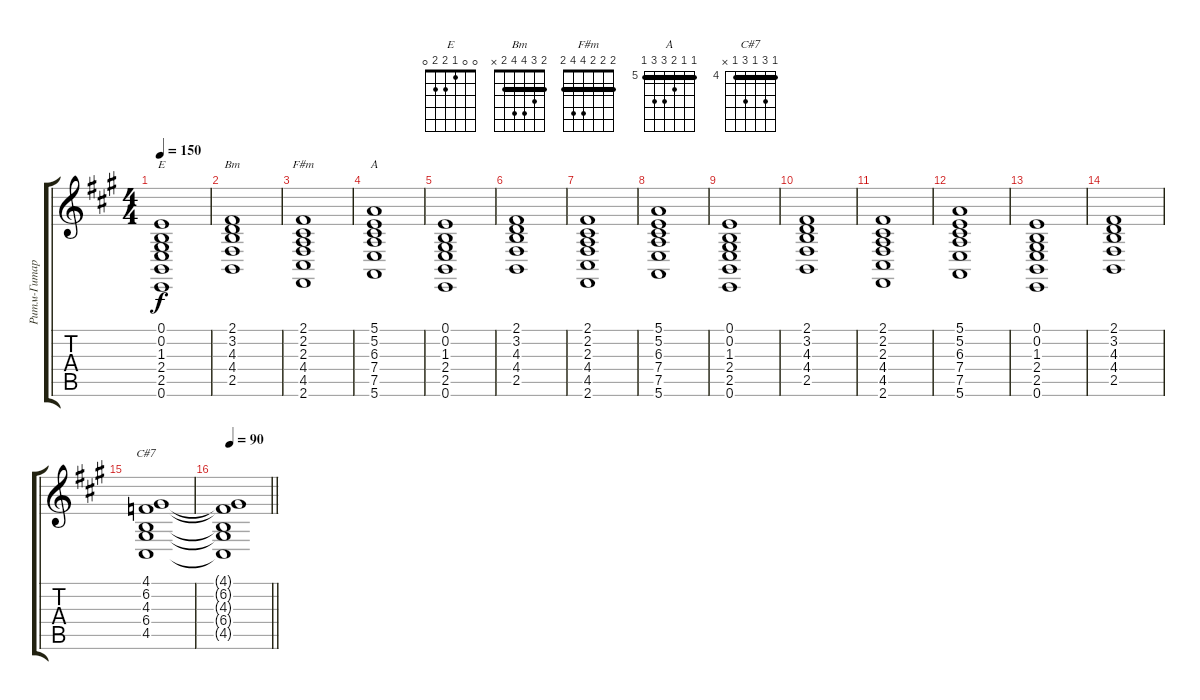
\track ("Ритм-Гитара (Бой)" "Ритм-Гитар") {instrument orchestralharp}
\staff {score tabs}
\tuning (E4 B3 G3 D3 A2 E2) {hide}
\chord ("E" 0 0 1 2 2 0)
\chord ("Bm" 2 3 4 4 2 x) {barre 2}
\chord ("F#m" 2 2 2 4 4 2) {barre 2}
\chord ("A" 5 5 6 7 7 5) {firstfret 5 barre 5}
\chord ("C#7" 4 6 4 6 4 x) {firstfret 4 barre 4}
\ts (4 4)
\tempo 150
\clef g2
\ks f#minor
(0.1 0.2 1.3 2.4 2.5 0.6).1{ch "E" dy f} |
(2.1 3.2 4.3 4.4 2.5).1{ch "Bm"} |
(2.1 2.2 2.3 4.4 4.5 2.6).1{ch "F#m"} |
(5.1 5.2 6.3 7.4 7.5 5.6).1{ch "A"} |
(0.1 0.2 1.3 2.4 2.5 0.6).1 |
(2.1 3.2 4.3 4.4 2.5).1 |
(2.1 2.2 2.3 4.4 4.5 2.6).1 |
(5.1 5.2 6.3 7.4 7.5 5.6).1 |
(0.1 0.2 1.3 2.4 2.5 0.6).1 |
(2.1 3.2 4.3 4.4 2.5).1 |
(2.1 2.2 2.3 4.4 4.5 2.6).1 |
(5.1 5.2 6.3 7.4 7.5 5.6).1 |
(0.1 0.2 1.3 2.4 2.5 0.6).1 |
(2.1 3.2 4.3 4.4 2.5).1 |
(4.1 6.2 4.3 6.4 4.5).1{ch "C#7"} |
\tempo 90
\barLineRight lightlight
(4.1{t} 6.2{t} 4.3{t} 6.4{t} 4.5{t}).1
